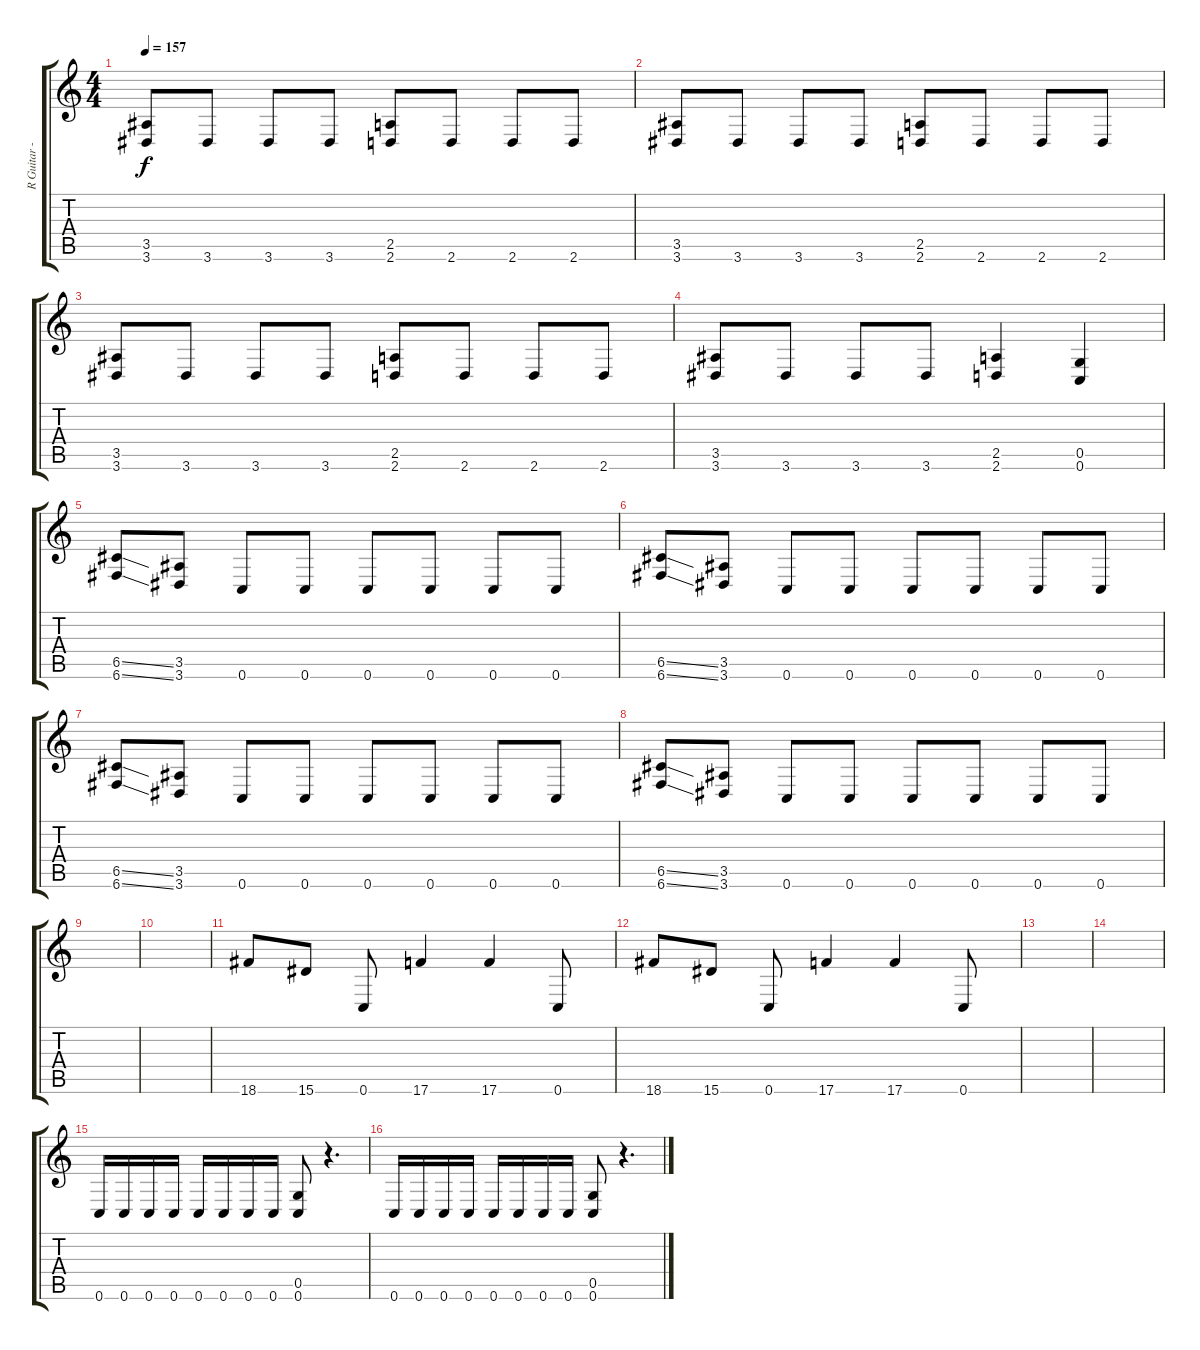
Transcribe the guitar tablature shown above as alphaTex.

\track ("R Guitar - Hammett" "R Guitar -") {instrument distortionguitar}
\staff {score tabs}
\tuning (D4 A3 F3 C3 G2 C2) {hide}
\ts (4 4)
\tempo 157
\clef g2
\ks c
(3.5 3.6).8{dy f} 3.6.8 3.6.8 3.6.8 (2.5 2.6).8 2.6.8 2.6.8 2.6.8 |
(3.5 3.6).8 3.6.8 3.6.8 3.6.8 (2.5 2.6).8 2.6.8 2.6.8 2.6.8 |
(3.5 3.6).8 3.6.8 3.6.8 3.6.8 (2.5 2.6).8 2.6.8 2.6.8 2.6.8 |
(3.5 3.6).8 3.6.8 3.6.8 3.6.8 (2.5 2.6).4 (0.5 0.6).4 |
(6.5{ss} 6.6{ss}).8 (3.5 3.6).8 0.6.8 0.6.8 0.6.8 0.6.8 0.6.8 0.6.8 |
(6.5{ss} 6.6{ss}).8 (3.5 3.6).8 0.6.8 0.6.8 0.6.8 0.6.8 0.6.8 0.6.8 |
(6.5{ss} 6.6{ss}).8 (3.5 3.6).8 0.6.8 0.6.8 0.6.8 0.6.8 0.6.8 0.6.8 |
(6.5{ss} 6.6{ss}).8 (3.5 3.6).8 0.6.8 0.6.8 0.6.8 0.6.8 0.6.8 0.6.8 |
|
|
18.6.8 15.6.8 0.6.8 17.6.4 17.6.4 0.6.8 |
18.6.8 15.6.8 0.6.8 17.6.4 17.6.4 0.6.8 |
|
|
0.6.16 0.6.16 0.6.16 0.6.16 0.6.16 0.6.16 0.6.16 0.6.16 (0.5 0.6).8 r.4{d} |
0.6.16 0.6.16 0.6.16 0.6.16 0.6.16 0.6.16 0.6.16 0.6.16 (0.5 0.6).8 r.4{d}
